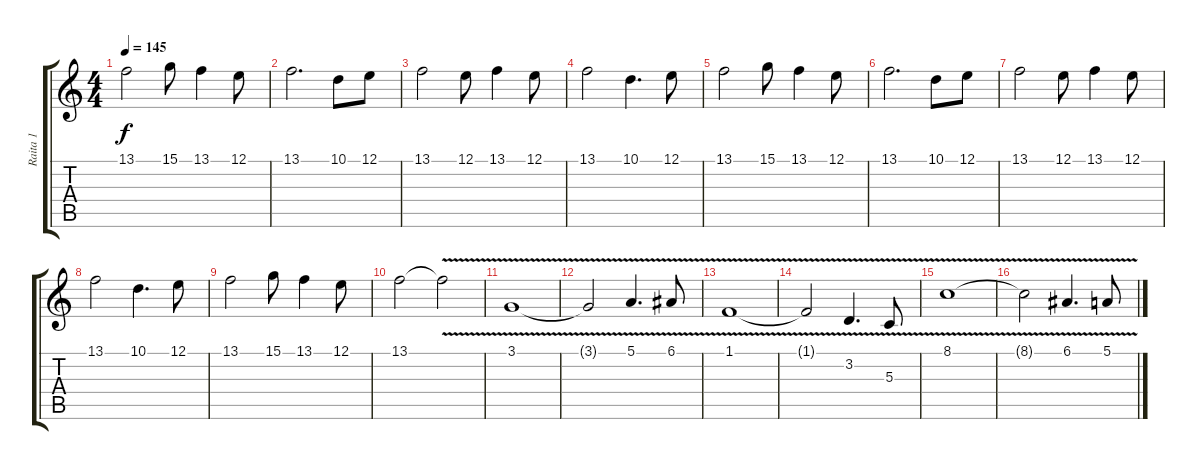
\track ("Raita 1" "Raita 1") {instrument lead1square}
\staff {score tabs}
\tuning (E4 B3 G3 D3 A2 E2) {hide}
\ts (4 4)
\tempo 145
\clef g2
\ks c
13.1.2{dy f} 15.1.8 13.1.4 12.1.8 |
13.1.2{d} 10.1.8 12.1.8 |
13.1.2 12.1.8 13.1.4 12.1.8 |
13.1.2 10.1.4{d} 12.1.8 |
13.1.2 15.1.8 13.1.4 12.1.8 |
13.1.2{d} 10.1.8 12.1.8 |
13.1.2 12.1.8 13.1.4 12.1.8 |
13.1.2 10.1.4{d} 12.1.8 |
13.1.2 15.1.8 13.1.4 12.1.8 |
13.1.2 13.1{v t}.2 |
3.1{v}.1 |
3.1{t}.2 5.1{v}.4{d} 6.1{v}.8 |
1.1{v}.1 |
1.1{v t}.2 3.2{v}.4{d} 5.3{v}.8 |
8.1{v}.1 |
8.1{v t}.2 6.1{v}.4{d} 5.1{v}.8
